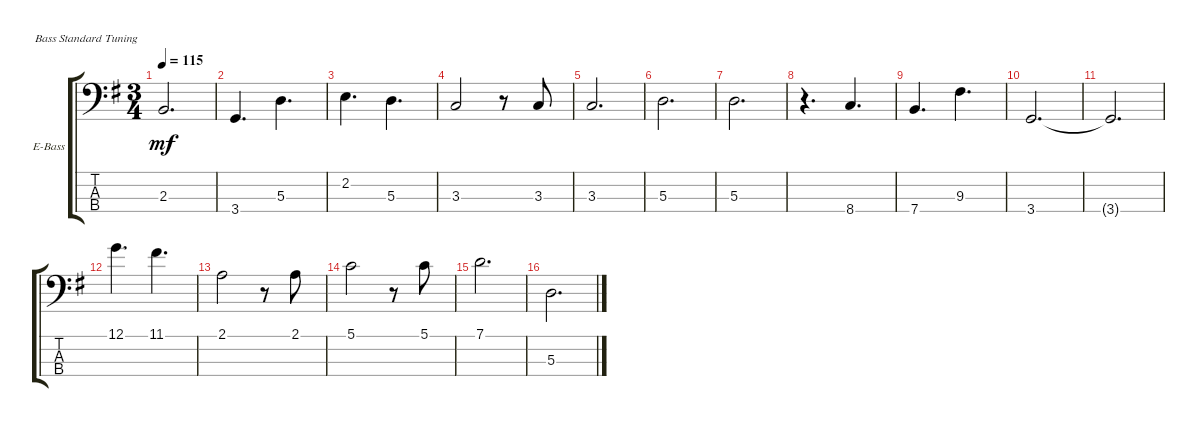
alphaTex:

\defaultSystemsLayout 4
\bracketExtendMode groupsimilarinstruments
\firstSystemTrackNameOrientation horizontal
\otherSystemsTrackNameOrientation horizontal
\track ("Electric Bass" "E-Bass") {multiBarRest instrument electricbassfinger}
\staff {score tabs}
\tuning (G2 D2 A1 E1)
\ts (3 4)
\tempo 115
\clef f4
\ks eminor
2.3.2{d dy mf} |
3.4.4{d} 5.3.4{d} |
2.2.4{d} 5.3.4{d} |
3.3.2 r.8 3.3.8 |
3.3.2{d} |
5.3.2{d} |
5.3.2{d} |
r.4{d} 8.4.4{d} |
7.4.4{d} 9.3.4{d} |
3.4.2{d} |
3.4{t}.2{d} |
12.1.4{d} 11.1.4{d} |
2.1.2 r.8 2.1.8 |
5.1.2 r.8 5.1.8 |
7.1.2{d} |
5.3.2{d}
